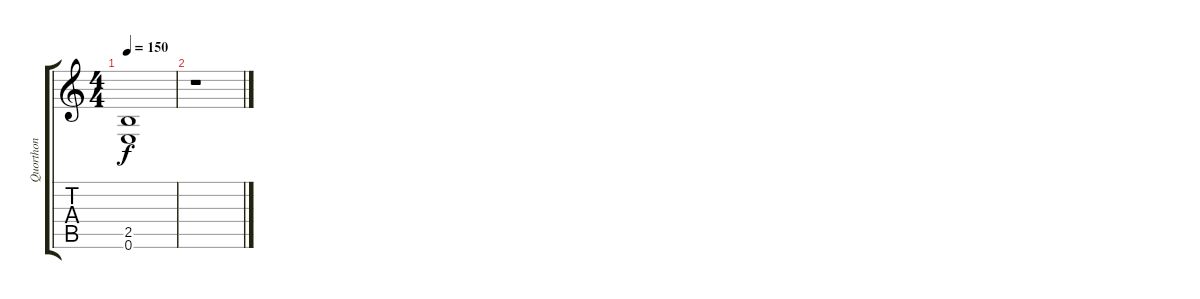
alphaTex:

\track ("Quorthon" "Quorthon") {instrument distortionguitar}
\staff {score tabs}
\tuning (E4 B3 G3 D3 A2 E2) {hide}
\ts (4 4)
\tempo 150
\clef g2
\ks c
(2.5{t} 0.6{t}).1{dy f} |
r.1
